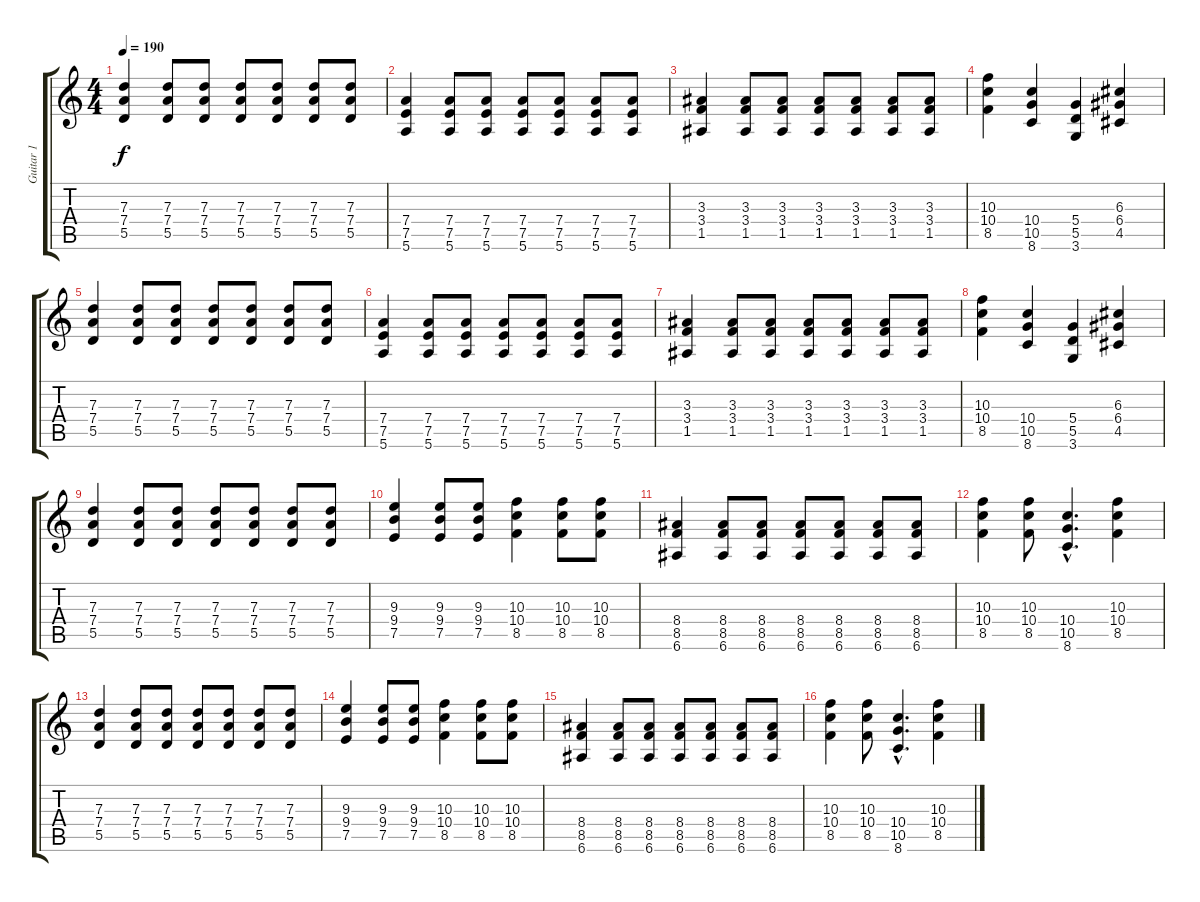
\track ("Guitar 1" "Guitar 1") {instrument overdrivenguitar}
\staff {score tabs}
\tuning (E4 B3 G3 D3 A2 E2) {hide}
\ts (4 4)
\tempo 190
\clef g2
\ks c
(7.3 7.4 5.5).4{dy f} (7.3 7.4 5.5).8 (7.3 7.4 5.5).8 (7.3 7.4 5.5).8 (7.3 7.4 5.5).8 (7.3 7.4 5.5).8 (7.3 7.4 5.5).8 |
(7.4 7.5 5.6).4 (7.4 7.5 5.6).8 (7.4 7.5 5.6).8 (7.4 7.5 5.6).8 (7.4 7.5 5.6).8 (7.4 7.5 5.6).8 (7.4 7.5 5.6).8 |
(3.3 3.4 1.5).4 (3.3 3.4 1.5).8 (3.3 3.4 1.5).8 (3.3 3.4 1.5).8 (3.3 3.4 1.5).8 (3.3 3.4 1.5).8 (3.3 3.4 1.5).8 |
(10.3 10.4 8.5).4 (10.4 10.5 8.6).4 (5.4 5.5 3.6).4 (6.3 6.4 4.5).4 |
(7.3 7.4 5.5).4 (7.3 7.4 5.5).8 (7.3 7.4 5.5).8 (7.3 7.4 5.5).8 (7.3 7.4 5.5).8 (7.3 7.4 5.5).8 (7.3 7.4 5.5).8 |
(7.4 7.5 5.6).4 (7.4 7.5 5.6).8 (7.4 7.5 5.6).8 (7.4 7.5 5.6).8 (7.4 7.5 5.6).8 (7.4 7.5 5.6).8 (7.4 7.5 5.6).8 |
(3.3 3.4 1.5).4 (3.3 3.4 1.5).8 (3.3 3.4 1.5).8 (3.3 3.4 1.5).8 (3.3 3.4 1.5).8 (3.3 3.4 1.5).8 (3.3 3.4 1.5).8 |
(10.3 10.4 8.5).4 (10.4 10.5 8.6).4 (5.4 5.5 3.6).4 (6.3 6.4 4.5).4 |
(7.3 7.4 5.5).4 (7.3 7.4 5.5).8 (7.3 7.4 5.5).8 (7.3 7.4 5.5).8 (7.3 7.4 5.5).8 (7.3 7.4 5.5).8 (7.3 7.4 5.5).8 |
(9.3 9.4 7.5).4 (9.3 9.4 7.5).8 (9.3 9.4 7.5).8 (10.3 10.4 8.5).4 (10.3 10.4 8.5).8 (10.3 10.4 8.5).8 |
(8.4 8.5 6.6).4 (8.4 8.5 6.6).8 (8.4 8.5 6.6).8 (8.4 8.5 6.6).8 (8.4 8.5 6.6).8 (8.4 8.5 6.6).8 (8.4 8.5 6.6).8 |
(10.3 10.4 8.5).4 (10.3 10.4 8.5).8 (10.4{hac} 10.5{hac} 8.6{hac}).4{d} (10.3 10.4 8.5).4 |
(7.3 7.4 5.5).4 (7.3 7.4 5.5).8 (7.3 7.4 5.5).8 (7.3 7.4 5.5).8 (7.3 7.4 5.5).8 (7.3 7.4 5.5).8 (7.3 7.4 5.5).8 |
(9.3 9.4 7.5).4 (9.3 9.4 7.5).8 (9.3 9.4 7.5).8 (10.3 10.4 8.5).4 (10.3 10.4 8.5).8 (10.3 10.4 8.5).8 |
(8.4 8.5 6.6).4 (8.4 8.5 6.6).8 (8.4 8.5 6.6).8 (8.4 8.5 6.6).8 (8.4 8.5 6.6).8 (8.4 8.5 6.6).8 (8.4 8.5 6.6).8 |
(10.3 10.4 8.5).4 (10.3 10.4 8.5).8 (10.4{hac} 10.5{hac} 8.6{hac}).4{d} (10.3 10.4 8.5).4
